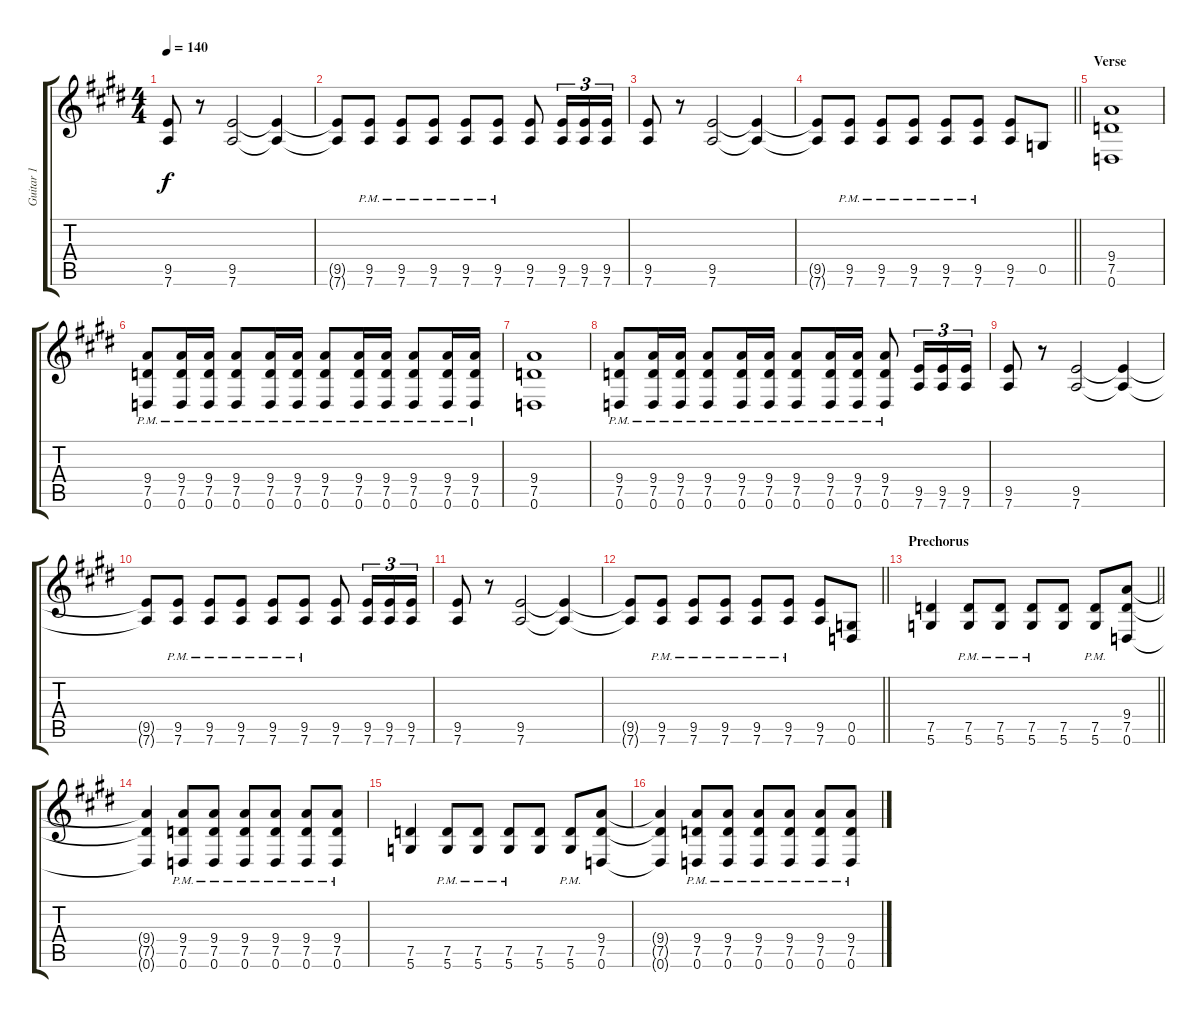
\track ("Guitar 1" "Guitar 1") {instrument distortionguitar}
\staff {score tabs}
\tuning (D4 A3 F3 C3 G2 D2) {hide}
\ts (4 4)
\tempo 140
\clef g2
\ks e
(9.5 7.6).8{dy f} r.8 (9.5 7.6).2 (9.5{t} 7.6{t}).4 |
\ks c#minor
(9.5{t} 7.6{t}).8 (9.5{pm} 7.6{pm}).8 (9.5{pm} 7.6{pm}).8 (9.5{pm} 7.6{pm}).8 (9.5{pm} 7.6{pm}).8 (9.5{pm} 7.6{pm}).8 (9.5 7.6).8 (9.5 7.6).16{tu (3 2)} (9.5 7.6).16{tu (3 2)} (9.5 7.6).16{tu (3 2)} |
\ks e
(9.5 7.6).8 r.8 (9.5 7.6).2 (9.5{t} 7.6{t}).4 |
\barLineRight lightlight
\ks c#minor
(9.5{t} 7.6{t}).8 (9.5{pm} 7.6{pm}).8 (9.5{pm} 7.6{pm}).8 (9.5{pm} 7.6{pm}).8 (9.5{pm} 7.6{pm}).8 (9.5{pm} 7.6{pm}).8 (9.5 7.6).8 0.5.8 |
\section ("" "Verse")
(9.4 7.5 0.6).1 |
(9.4{pm} 7.5{pm} 0.6{pm}).8 (9.4{pm} 7.5{pm} 0.6{pm}).16 (9.4{pm} 7.5{pm} 0.6{pm}).16 (9.4{pm} 7.5{pm} 0.6{pm}).8 (9.4{pm} 7.5{pm} 0.6{pm}).16 (9.4{pm} 7.5{pm} 0.6{pm}).16 (9.4{pm} 7.5{pm} 0.6{pm}).8 (9.4{pm} 7.5{pm} 0.6{pm}).16 (9.4{pm} 7.5{pm} 0.6{pm}).16 (9.4{pm} 7.5{pm} 0.6{pm}).8 (9.4{pm} 7.5{pm} 0.6{pm}).16 (9.4{pm} 7.5{pm} 0.6{pm}).16 |
(9.4 7.5 0.6).1 |
(9.4{pm} 7.5{pm} 0.6{pm}).8 (9.4{pm} 7.5{pm} 0.6{pm}).16 (9.4{pm} 7.5{pm} 0.6{pm}).16 (9.4{pm} 7.5{pm} 0.6{pm}).8 (9.4{pm} 7.5{pm} 0.6{pm}).16 (9.4{pm} 7.5{pm} 0.6{pm}).16 (9.4{pm} 7.5{pm} 0.6{pm}).8 (9.4{pm} 7.5{pm} 0.6{pm}).16 (9.4{pm} 7.5{pm} 0.6{pm}).16 (9.4{pm} 7.5{pm} 0.6{pm}).8 (9.5 7.6).16{tu (3 2)} (9.5 7.6).16{tu (3 2)} (9.5 7.6).16{tu (3 2)} |
\ks e
(9.5 7.6).8 r.8 (9.5 7.6).2 (9.5{t} 7.6{t}).4 |
\ks c#minor
(9.5{t} 7.6{t}).8 (9.5{pm} 7.6{pm}).8 (9.5{pm} 7.6{pm}).8 (9.5{pm} 7.6{pm}).8 (9.5{pm} 7.6{pm}).8 (9.5{pm} 7.6{pm}).8 (9.5 7.6).8 (9.5 7.6).16{tu (3 2)} (9.5 7.6).16{tu (3 2)} (9.5 7.6).16{tu (3 2)} |
\ks e
(9.5 7.6).8 r.8 (9.5 7.6).2 (9.5{t} 7.6{t}).4 |
\barLineRight lightlight
\ks c#minor
(9.5{t} 7.6{t}).8 (9.5{pm} 7.6{pm}).8 (9.5{pm} 7.6{pm}).8 (9.5{pm} 7.6{pm}).8 (9.5{pm} 7.6{pm}).8 (9.5{pm} 7.6{pm}).8 (9.5 7.6).8 (0.5 0.6).8 |
\section ("" "Prechorus")
\barLineRight lightlight
(7.5 5.6).4 (7.5{pm} 5.6{pm}).8 (7.5{pm} 5.6{pm}).8 (7.5{pm} 5.6{pm}).8 (7.5 5.6).8 (7.5{pm} 5.6{pm}).8 (9.4 7.5 0.6).8 |
(9.4{t} 7.5{t} 0.6{t}).4 (9.4{pm} 7.5{pm} 0.6{pm}).8 (9.4{pm} 7.5{pm} 0.6{pm}).8 (9.4{pm} 7.5{pm} 0.6{pm}).8 (9.4{pm} 7.5{pm} 0.6{pm}).8 (9.4{pm} 7.5{pm} 0.6{pm}).8 (9.4{pm} 7.5{pm} 0.6{pm}).8 |
(7.5 5.6).4 (7.5{pm} 5.6{pm}).8 (7.5{pm} 5.6{pm}).8 (7.5{pm} 5.6{pm}).8 (7.5 5.6).8 (7.5{pm} 5.6{pm}).8 (9.4 7.5 0.6).8 |
(9.4{t} 7.5{t} 0.6{t}).4 (9.4{pm} 7.5{pm} 0.6{pm}).8 (9.4{pm} 7.5{pm} 0.6{pm}).8 (9.4{pm} 7.5{pm} 0.6{pm}).8 (9.4{pm} 7.5{pm} 0.6{pm}).8 (9.4{pm} 7.5{pm} 0.6{pm}).8 (9.4{pm} 7.5{pm} 0.6{pm}).8
